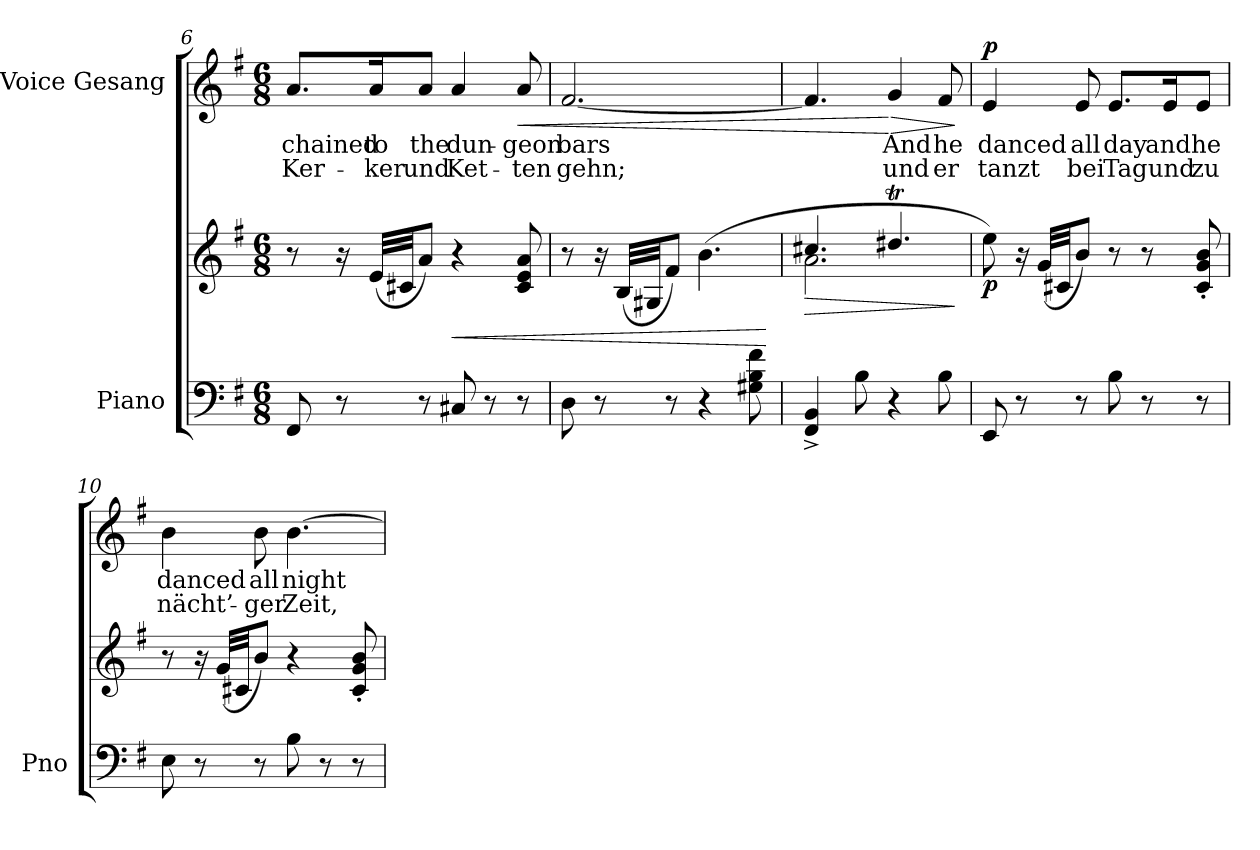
**kern	**kern	**dynam	**kern	**text	**text	**dynam
*part2	*part2	*part2	*part1	*part1	*part1	*part1
*staff3	*staff2	*staff2/3	*staff1	*staff1	*staff1	*staff1
*I"Piano	*	*	*I"Voice Gesang	*	*	*
*I'Pno	*	*	*	*	*	*
*clefF4	*clefG2	*	*clefG2	*	*	*
*k[f#]	*k[f#]	*	*k[f#]	*	*	*
*M6/8	*M6/8	*	*M6/8	*	*	*
=6	=6	=6	=6	=6	=6	=6
8FF#/	8r	.	8.a/L	chained	Ker-	.
8r	16r	.	.	.	.	.
.	(32e/LLL	.	16a/K	to	-ker	.
.	32c#X/JJ	.	.	.	.	.
8r	8a/J)	.	8a/J	the	und	.
!	!	!LO:HP:b	!	!	!	!
8C#X/	4r	<	4a/	dun-	Ket-	.
8r	.	.	.	.	.	.
!	!	!	!	!	!	!LO:HP:b
8r	8c#/ 8e/ 8a/	.	8a/	-geon	-ten	<
=7	=7	=7	=7	=7	=7	=7
8D\	8r	.	[2.f#/	bars	gehn;	.
8r	16r	.	.	.	.	.
.	(32B/LLL	.	.	.	.	.
.	32G#X/JJ	.	.	.	.	.
8r	8f#/J)	.	.	.	.	.
4r	(4.b\	.	.	.	.	.
8G#X\ 8B\ 8f#\	.	.	.	.	.	.
.	.	[	.	.	.	.
=8	=8	=8	=8	=8	=8	=8
!	!	!LO:HP:b	!	!	!	!
*	*^	*	*	*	*	*
4FF#/^ 4BB/^	4.cc#X/	2.a\	>	4.f#/]	.	.	.
8B\	.	.	.	.	.	.	.
!	!	!	!	!	!	!	!LO:HP:n=1:b
4r	4.dd#Xt/	.	.	4g/	And	und	[ >
8B\	.	.	.	8f#/	he	er	.
*	*v	*v	*	*	*	*	*
.	.	]	.	.	.	]
=9	=9	=9	=9	=9	=9	=9
!	!	!LO:DY:b	!	!	!	!LO:DY:a
8EE/	8ee\)	p	4e/	danced	tanzt	p
8r	16r	.	.	.	.	.
.	(32g/LLL	.	.	.	.	.
.	32c#X/JJ	.	.	.	.	.
8r	8b/J)	.	8e/	all	bei	.
8B\	8r	.	8.e/L	day	Tag	.
8r	8r	.	.	.	.	.
.	.	.	16e/K	and	und	.
8r	8c#/' 8g/' 8b/'	.	8e/J	he	zu	.
=10	=10	=10	=10	=10	=10	=10
8E\	8r	.	4b\	danced	nächt’-	.
8r	16r	.	.	.	.	.
.	(32g/LLL	.	.	.	.	.
.	32c#X/JJ	.	.	.	.	.
8r	8b/J)	.	8b\	all	-ger	.
8B\	4r	.	[4.b\	night	Zeit,	.
8r	.	.	.	.	.	.
8r	8c#/' 8g/' 8b/'	.	.	.	.	.
=	=	=	=	=	=	=
*-	*-	*-	*-	*-	*-	*-
